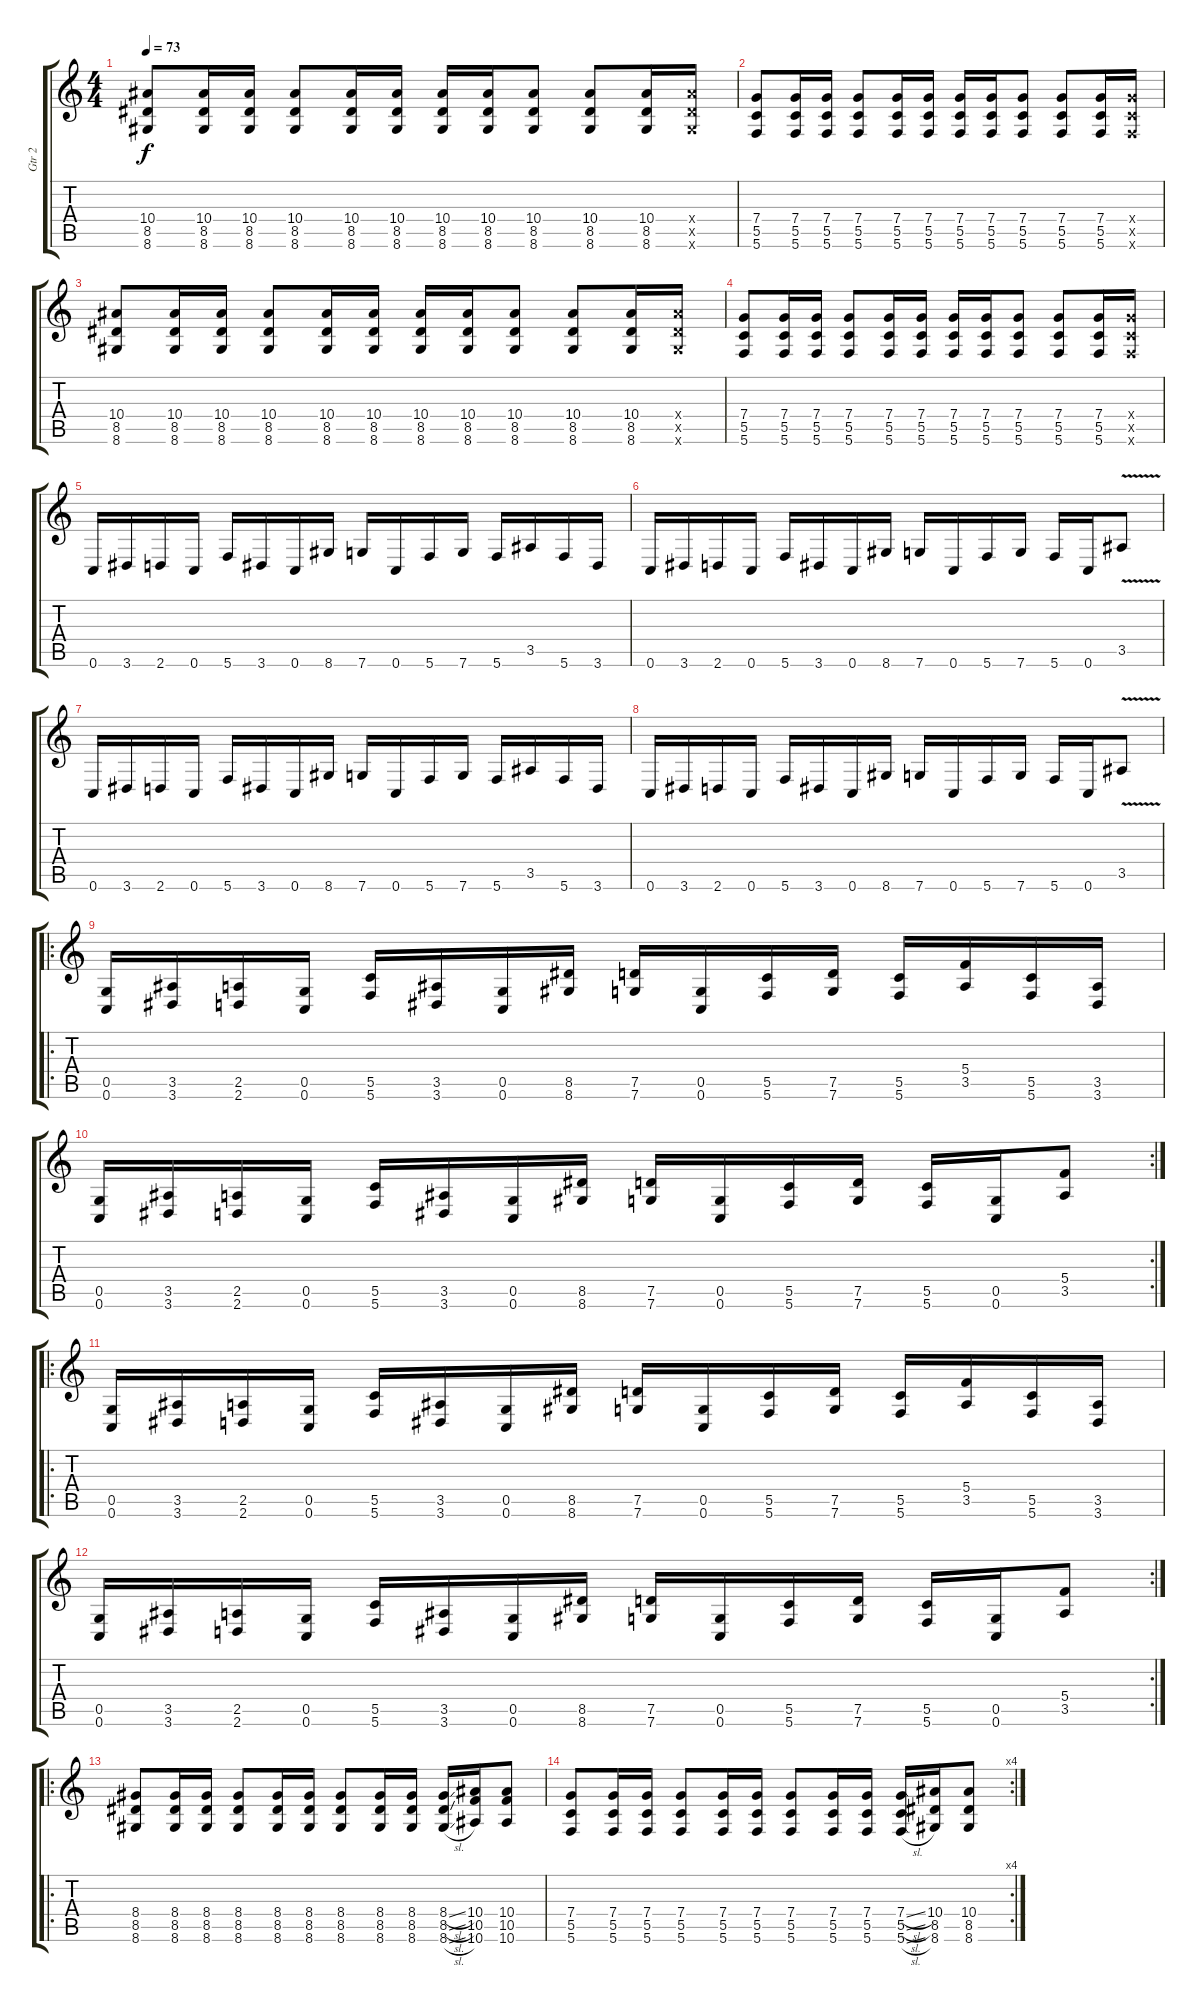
\track ("Gtr 2" "Gtr 2") {instrument distortionguitar}
\staff {score tabs}
\tuning (D4 A3 F3 C3 G2 C2) {hide}
\ts (4 4)
\tempo 73
\clef g2
\ks c
(10.4 8.5 8.6).8{dy f} (10.4 8.5 8.6).16 (10.4 8.5 8.6).16 (10.4 8.5 8.6).8 (10.4 8.5 8.6).16 (10.4 8.5 8.6).16 (10.4 8.5 8.6).16 (10.4 8.5 8.6).16 (10.4 8.5 8.6).8 (10.4 8.5 8.6).8 (10.4 8.5 8.6).16 (10.4{x} 8.5{x} 8.6{x}).16 |
(7.4 5.5 5.6).8 (7.4 5.5 5.6).16 (7.4 5.5 5.6).16 (7.4 5.5 5.6).8 (7.4 5.5 5.6).16 (7.4 5.5 5.6).16 (7.4 5.5 5.6).16 (7.4 5.5 5.6).16 (7.4 5.5 5.6).8 (7.4 5.5 5.6).8 (7.4 5.5 5.6).16 (7.4{x} 5.5{x} 5.6{x}).16 |
(10.4 8.5 8.6).8 (10.4 8.5 8.6).16 (10.4 8.5 8.6).16 (10.4 8.5 8.6).8 (10.4 8.5 8.6).16 (10.4 8.5 8.6).16 (10.4 8.5 8.6).16 (10.4 8.5 8.6).16 (10.4 8.5 8.6).8 (10.4 8.5 8.6).8 (10.4 8.5 8.6).16 (10.4{x} 8.5{x} 8.6{x}).16 |
(7.4 5.5 5.6).8 (7.4 5.5 5.6).16 (7.4 5.5 5.6).16 (7.4 5.5 5.6).8 (7.4 5.5 5.6).16 (7.4 5.5 5.6).16 (7.4 5.5 5.6).16 (7.4 5.5 5.6).16 (7.4 5.5 5.6).8 (7.4 5.5 5.6).8 (7.4 5.5 5.6).16 (7.4{x} 5.5{x} 5.6{x}).16 |
0.6.16 3.6.16 2.6.16 0.6.16 5.6.16 3.6.16 0.6.16 8.6.16 7.6.16 0.6.16 5.6.16 7.6.16 5.6.16 3.5.16 5.6.16 3.6.16 |
0.6.16 3.6.16 2.6.16 0.6.16 5.6.16 3.6.16 0.6.16 8.6.16 7.6.16 0.6.16 5.6.16 7.6.16 5.6.16 0.6.16 3.5{v}.8 |
0.6.16 3.6.16 2.6.16 0.6.16 5.6.16 3.6.16 0.6.16 8.6.16 7.6.16 0.6.16 5.6.16 7.6.16 5.6.16 3.5.16 5.6.16 3.6.16 |
0.6.16 3.6.16 2.6.16 0.6.16 5.6.16 3.6.16 0.6.16 8.6.16 7.6.16 0.6.16 5.6.16 7.6.16 5.6.16 0.6.16 3.5{v}.8 |
\ro
(0.5 0.6).16 (3.5 3.6).16 (2.5 2.6).16 (0.5 0.6).16 (5.5 5.6).16 (3.5 3.6).16 (0.5 0.6).16 (8.5 8.6).16 (7.5 7.6).16 (0.5 0.6).16 (5.5 5.6).16 (7.5 7.6).16 (5.5 5.6).16 (5.4 3.5).16 (5.5 5.6).16 (3.5 3.6).16 |
\rc 2
(0.5 0.6).16 (3.5 3.6).16 (2.5 2.6).16 (0.5 0.6).16 (5.5 5.6).16 (3.5 3.6).16 (0.5 0.6).16 (8.5 8.6).16 (7.5 7.6).16 (0.5 0.6).16 (5.5 5.6).16 (7.5 7.6).16 (5.5 5.6).16 (0.5 0.6).16 (5.4 3.5).8 |
\ro
(0.5 0.6).16 (3.5 3.6).16 (2.5 2.6).16 (0.5 0.6).16 (5.5 5.6).16 (3.5 3.6).16 (0.5 0.6).16 (8.5 8.6).16 (7.5 7.6).16 (0.5 0.6).16 (5.5 5.6).16 (7.5 7.6).16 (5.5 5.6).16 (5.4 3.5).16 (5.5 5.6).16 (3.5 3.6).16 |
\rc 2
(0.5 0.6).16 (3.5 3.6).16 (2.5 2.6).16 (0.5 0.6).16 (5.5 5.6).16 (3.5 3.6).16 (0.5 0.6).16 (8.5 8.6).16 (7.5 7.6).16 (0.5 0.6).16 (5.5 5.6).16 (7.5 7.6).16 (5.5 5.6).16 (0.5 0.6).16 (5.4 3.5).8 |
\ro
(8.4 8.5 8.6).8 (8.4 8.5 8.6).16 (8.4 8.5 8.6).16 (8.4 8.5 8.6).8 (8.4 8.5 8.6).16 (8.4 8.5 8.6).16 (8.4 8.5 8.6).8 (8.4 8.5 8.6).16 (8.4 8.5 8.6).16 (8.4{sl} 8.5{sl} 8.6{sl}).16 (10.4 10.5 10.6).16 (10.4 10.5 10.6).8 |
\rc 4
(7.4 5.5 5.6).8 (7.4 5.5 5.6).16 (7.4 5.5 5.6).16 (7.4 5.5 5.6).8 (7.4 5.5 5.6).16 (7.4 5.5 5.6).16 (7.4 5.5 5.6).8 (7.4 5.5 5.6).16 (7.4 5.5 5.6).16 (7.4{sl} 5.5{sl} 5.6{sl}).16 (10.4 8.5 8.6).16 (10.4 8.5 8.6).8
